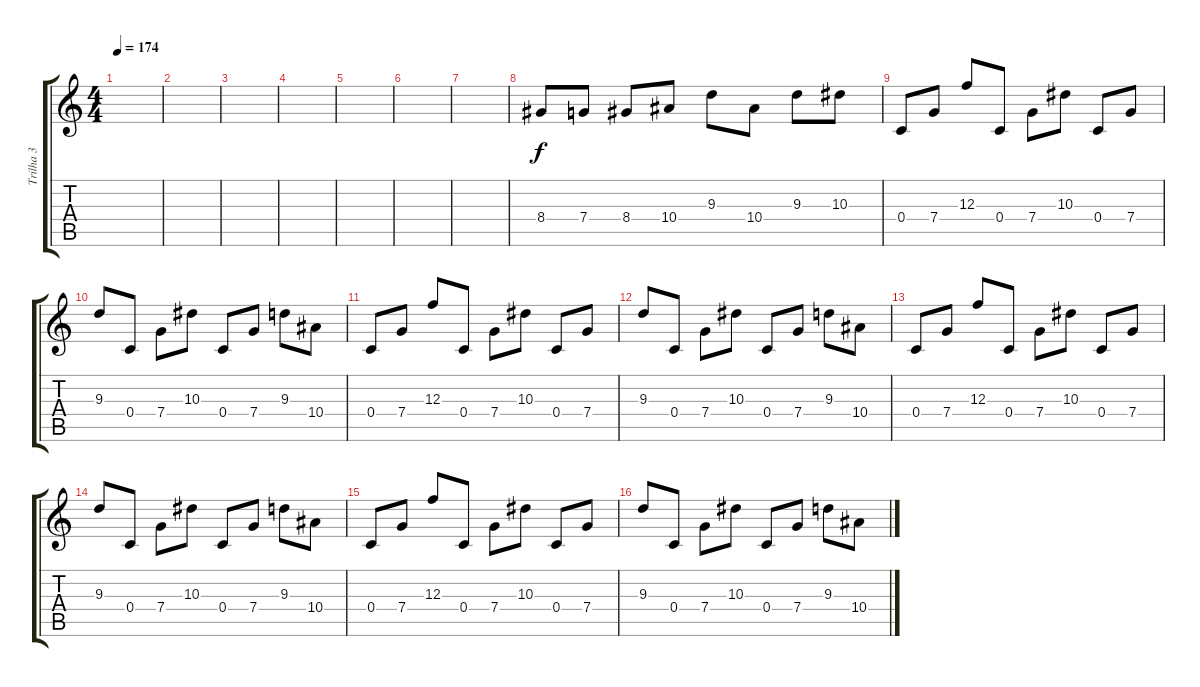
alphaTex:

\track ("Trilha 3" "Trilha 3") {instrument distortionguitar}
\staff {score tabs}
\tuning (D4 A3 F3 C3 G2 C2) {hide}
\ts (4 4)
\tempo 174
\clef g2
\ks c
|
|
|
|
|
|
|
8.4.8 7.4.8 8.4.8 10.4.8 9.3.8 10.4.8 9.3.8 10.3.8 |
0.4.8 7.4.8 12.3.8 0.4.8 7.4.8 10.3.8 0.4.8 7.4.8 |
9.3.8 0.4.8 7.4.8 10.3.8 0.4.8 7.4.8 9.3.8 10.4.8 |
0.4.8 7.4.8 12.3.8 0.4.8 7.4.8 10.3.8 0.4.8 7.4.8 |
9.3.8 0.4.8 7.4.8 10.3.8 0.4.8 7.4.8 9.3.8 10.4.8 |
0.4.8 7.4.8 12.3.8 0.4.8 7.4.8 10.3.8 0.4.8 7.4.8 |
9.3.8 0.4.8 7.4.8 10.3.8 0.4.8 7.4.8 9.3.8 10.4.8 |
0.4.8 7.4.8 12.3.8 0.4.8 7.4.8 10.3.8 0.4.8 7.4.8 |
9.3.8 0.4.8 7.4.8 10.3.8 0.4.8 7.4.8 9.3.8 10.4.8
